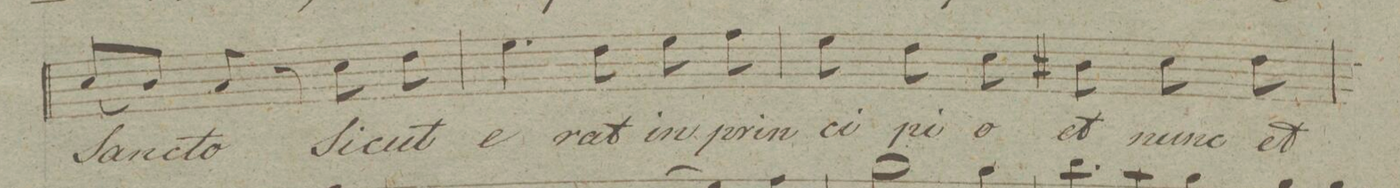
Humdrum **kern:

**kern	**text	**dynam
*I"Canto.	*	*
*clefC1	*	*
*k[f#]	*	*
*M3/4	*	*
(8a/L	San-	.
8g/J)	.	.
8f#/	-cto	.
8r	.	.
8a\	Si-	.
8b\	-cut	.
=113	=113	=113
4.cc\	e-	.
8b\	-rat	.
8cc\	in	.
8dd\	prin-	.
=114	=114	=114
8cc\	-ci-	.
8b\	-pi-	.
8a\	-o	.
8g#X\	et	.
8a\	nunc	.
8b\	et	.
=115	=115	=115
*-	*-	*-
